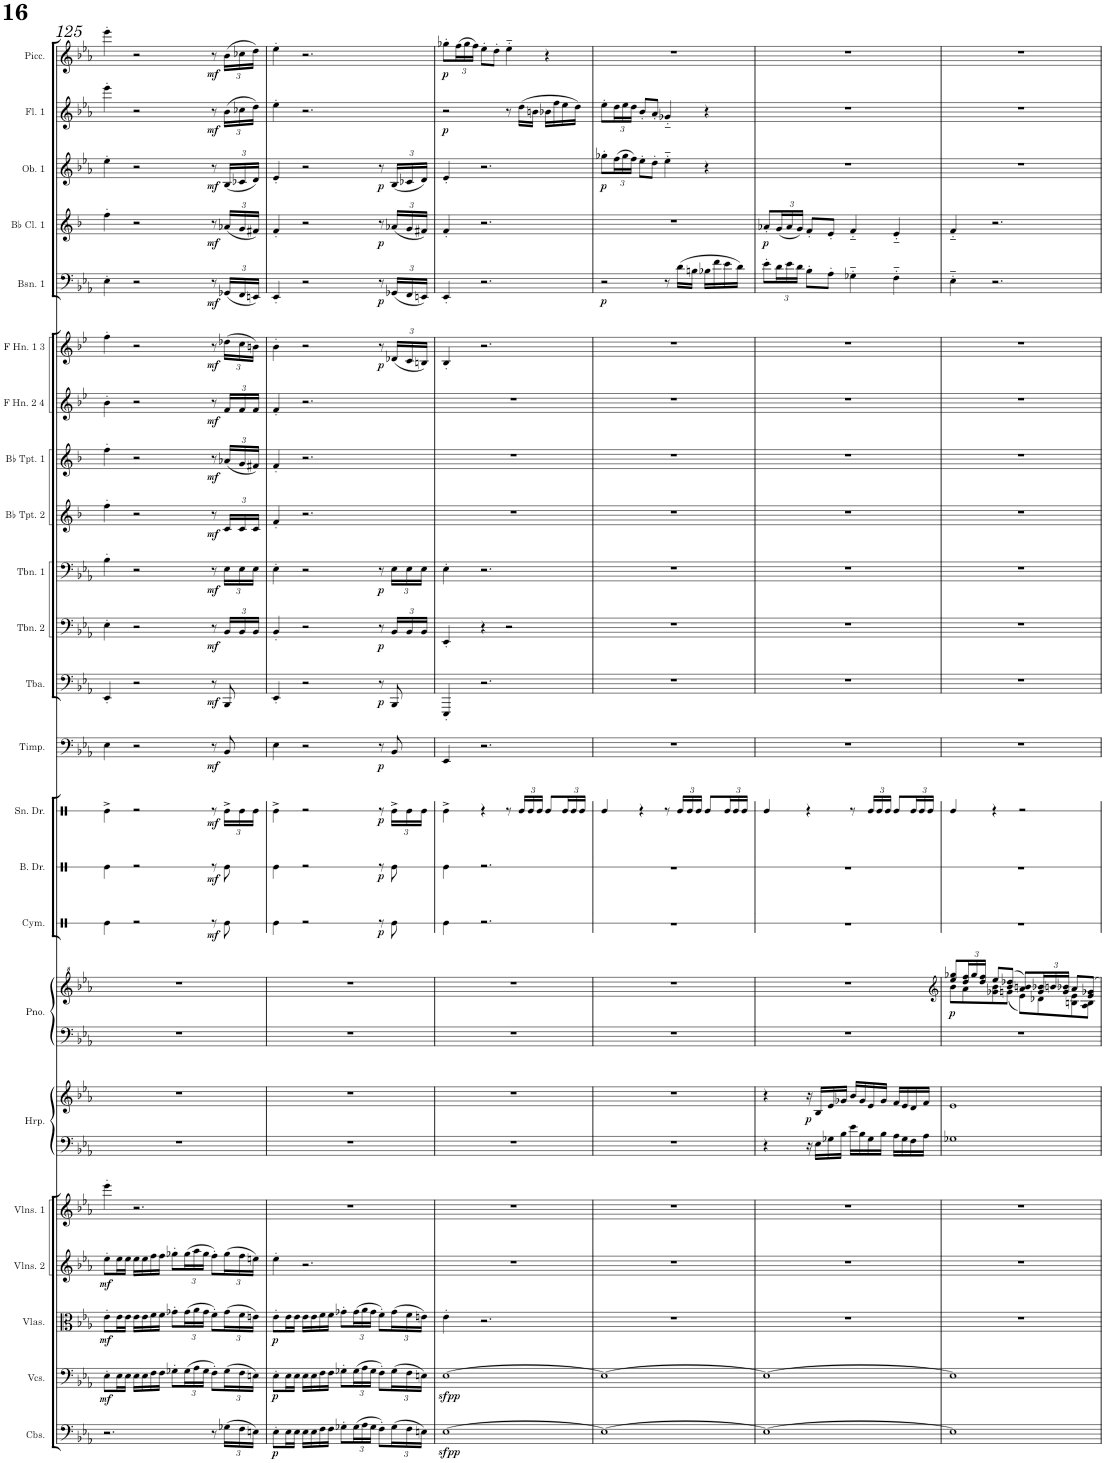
**kern	**dynam	**kern	**dynam	**kern	**dynam	**kern	**dynam	**kern	**kern	**kern	**dynam	**kern	**kern	**dynam	**kern	**dynam	**kern	**dynam	**kern	**dynam	**kern	**dynam	**kern	**dynam	**kern	**dynam	**kern	**dynam	**kern	**dynam	**kern	**dynam	**kern	**dynam	**kern	**dynam	**kern	**dynam	**kern	**dynam	**kern	**dynam	**kern	**dynam	**kern	**dynam
*part23	*part23	*part22	*part22	*part21	*part21	*part20	*part20	*part19	*part18	*part18	*part18	*part17	*part17	*part17	*part16	*part16	*part15	*part15	*part14	*part14	*part13	*part13	*part12	*part12	*part11	*part11	*part10	*part10	*part9	*part9	*part8	*part8	*part7	*part7	*part6	*part6	*part5	*part5	*part4	*part4	*part3	*part3	*part2	*part2	*part1	*part1
*staff25	*staff25	*staff24	*staff24	*staff23	*staff23	*staff22	*staff22	*staff21	*staff20	*staff19	*staff19/20	*staff18	*staff17	*staff17/18	*staff16	*staff16	*staff15	*staff15	*staff14	*staff14	*staff13	*staff13	*staff12	*staff12	*staff11	*staff11	*staff10	*staff10	*staff9	*staff9	*staff8	*staff8	*staff7	*staff7	*staff6	*staff6	*staff5	*staff5	*staff4	*staff4	*staff3	*staff3	*staff2	*staff2	*staff1	*staff1
*I"Contrabasses	*	*I"Violoncellos	*	*I"Violas	*	*I"Violins 2	*	*I"Violins 1	*I"Harp	*	*	*I"Piano	*	*	*I"Cymbal	*	*I"Bass Drum	*	*I"Snare Drum	*	*I"Timpani	*	*I"Tuba	*	*I"Trombone 2	*	*I"Trombone 1	*	*I"Bb Trumpet 2	*	*I"Bb Trumpet 1	*	*I"F Horn 2 &amp; 4	*	*I"F Horn 1 &amp; 3	*	*I"Bassoon 1	*	*I"Bb Clarinet 1	*	*I"Oboe 1	*	*I"Flute 1	*	*I"Piccolo	*
*I'Cbs.	*	*I'Vcs.	*	*I'Vlas.	*	*I'Vlns. 2	*	*I'Vlns. 1	*I'Hrp.	*	*	*I'Pno.	*	*	*I'Cym.	*	*I'B. Dr.	*	*I'Sn. Dr.	*	*I'Timp.	*	*I'Tba.	*	*I'Tbn. 2	*	*I'Tbn. 1	*	*I'Bb Tpt. 2	*	*I'Bb Tpt. 1	*	*I'F Hn. 2 4	*	*I'F Hn. 1 3	*	*I'Bsn. 1	*	*I'Bb Cl. 1	*	*I'Ob. 1	*	*I'Fl. 1	*	*I'Picc.	*
!!LO:PB:g=z
*clefF4	*	*clefF4	*	*clefC3	*	*clefG2	*	*clefG2	*clefF4	*clefG2	*	*clefF4	*clefG^2	*	*clefX	*	*clefX	*	*clefX	*	*clefF4	*	*clefF4	*	*clefF4	*	*clefF4	*	*clefG2	*	*clefG2	*	*clefG2	*	*clefG2	*	*clefF4	*	*clefG2	*	*clefG2	*	*clefG2	*	*clefG2	*
*Trd7c12	*	*	*	*	*	*	*	*	*	*	*	*	*	*	*	*	*	*	*	*	*	*	*	*	*	*	*	*	*Trd1c2	*	*Trd1c2	*	*Trd4c7	*	*Trd4c7	*	*	*	*Trd1c2	*	*	*	*	*	*Trd-7c-12	*
*k[b-e-a-]	*	*k[b-e-a-]	*	*k[b-e-a-]	*	*k[b-e-a-]	*	*k[b-e-a-]	*k[b-e-a-]	*k[b-e-a-]	*	*k[b-e-a-]	*k[b-e-a-]	*	*k[]	*	*k[]	*	*k[]	*	*k[b-e-a-]	*	*k[b-e-a-]	*	*k[b-e-a-]	*	*k[b-e-a-]	*	*k[b-]	*	*k[b-]	*	*k[b-e-]	*	*k[b-e-]	*	*k[b-e-a-]	*	*k[b-]	*	*k[b-e-a-]	*	*k[b-e-a-]	*	*k[b-e-a-]	*
*M4/4	*	*M4/4	*	*M4/4	*	*M4/4	*	*M4/4	*M4/4	*M4/4	*	*M4/4	*M4/4	*	*M4/4	*	*M4/4	*	*M4/4	*	*M4/4	*	*M4/4	*	*M4/4	*	*M4/4	*	*M4/4	*	*M4/4	*	*M4/4	*	*M4/4	*	*M4/4	*	*M4/4	*	*M4/4	*	*M4/4	*	*M4/4	*
=125	=125	=125	=125	=125	=125	=125	=125	=125	=125	=125	=125	=125	=125	=125	=125	=125	=125	=125	=125	=125	=125	=125	=125	=125	=125	=125	=125	=125	=125	=125	=125	=125	=125	=125	=125	=125	=125	=125	=125	=125	=125	=125	=125	=125	=125	=125
!	!	!	!LO:DY:b	!	!LO:DY:b	!	!LO:DY:b	!	!	!	!	!	!	!	!	!	!	!	!	!	!	!	!	!	!	!	!	!	!	!	!	!	!	!	!	!	!	!	!	!	!	!	!	!	!	!
2.r	.	8E-'\L	mf	8e-'\L	mf	8ee-'\L	mf	4eee-'\	1r	1r	.	1r	1r	.	4Re\	.	4Re\	.	4Re^\	.	4E-\	.	4EE-'/	.	4E-'\	.	4B-'\	.	4ff'\	.	4ff'\	.	4b-'\	.	4ff'\	.	4E-'\	.	4ff'\	.	4ee-'\	.	4eee-'\	.	4eee-'\	.
.	.	16E-\L	.	16e-\L	.	16ee-\L	.	.	.	.	.	.	.	.	.	.	.	.	.	.	.	.	.	.	.	.	.	.	.	.	.	.	.	.	.	.	.	.	.	.	.	.	.	.	.	.
.	.	16E-\JJ	.	16e-\JJ	.	16ee-\JJ	.	.	.	.	.	.	.	.	.	.	.	.	.	.	.	.	.	.	.	.	.	.	.	.	.	.	.	.	.	.	.	.	.	.	.	.	.	.	.	.
.	.	16E-\LL	.	16e-\LL	.	16ee-\LL	.	2.r	.	.	.	.	.	.	2r	.	2r	.	2r	.	2r	.	2r	.	2r	.	2r	.	2r	.	2r	.	2r	.	2r	.	2r	.	2r	.	2r	.	2r	.	2r	.
.	.	16E-\	.	16e-\	.	16ee-\	.	.	.	.	.	.	.	.	.	.	.	.	.	.	.	.	.	.	.	.	.	.	.	.	.	.	.	.	.	.	.	.	.	.	.	.	.	.	.	.
.	.	16F\	.	16f\	.	16ff\	.	.	.	.	.	.	.	.	.	.	.	.	.	.	.	.	.	.	.	.	.	.	.	.	.	.	.	.	.	.	.	.	.	.	.	.	.	.	.	.
.	.	16F\JJ	.	16f\JJ	.	16ff\JJ	.	.	.	.	.	.	.	.	.	.	.	.	.	.	.	.	.	.	.	.	.	.	.	.	.	.	.	.	.	.	.	.	.	.	.	.	.	.	.	.
.	.	8G-X'\L	.	8g-X'\L	.	8gg-X'\L	.	.	.	.	.	.	.	.	.	.	.	.	.	.	.	.	.	.	.	.	.	.	.	.	.	.	.	.	.	.	.	.	.	.	.	.	.	.	.	.
*	*	*Xbrackettup	*	*Xbrackettup	*	*Xbrackettup	*	*	*	*	*	*	*	*	*	*	*	*	*	*	*	*	*	*	*	*	*	*	*	*	*	*	*	*	*	*	*	*	*	*	*	*	*	*	*	*
.	.	(24G-\L	.	(24g-\L	.	(24gg-\L	.	.	.	.	.	.	.	.	.	.	.	.	.	.	.	.	.	.	.	.	.	.	.	.	.	.	.	.	.	.	.	.	.	.	.	.	.	.	.	.
.	.	24A-\	.	24a-\	.	24aa-\	.	.	.	.	.	.	.	.	.	.	.	.	.	.	.	.	.	.	.	.	.	.	.	.	.	.	.	.	.	.	.	.	.	.	.	.	.	.	.	.
.	.	24G-\JJ	.	24g-\JJ	.	24gg-\JJ	.	.	.	.	.	.	.	.	.	.	.	.	.	.	.	.	.	.	.	.	.	.	.	.	.	.	.	.	.	.	.	.	.	.	.	.	.	.	.	.
!	!	!	!	!	!	!	!	!	!	!	!	!	!	!	!	!LO:DY:b	!	!LO:DY:b	!	!LO:DY:b	!	!LO:DY:b	!	!LO:DY:b	!	!LO:DY:b	!	!LO:DY:b	!	!LO:DY:b	!	!LO:DY:b	!	!LO:DY:b	!	!LO:DY:b	!	!LO:DY:b	!	!LO:DY:b	!	!LO:DY:b	!	!LO:DY:b	!	!LO:DY:b
8r	.	8F'\L)	.	8f'\L)	.	8ff'\L)	.	.	.	.	.	.	.	.	8r	mf	8r	mf	8r	mf	8r	mf	8r	mf	8r	mf	8r	mf	8r	mf	8r	mf	8r	mf	8r	mf	8r	mf	8r	mf	8r	mf	8r	mf	8r	mf
*Xbrackettup	*	*	*	*	*	*	*	*	*	*	*	*	*	*	*	*	*	*	*Xbrackettup	*	*	*	*	*	*Xbrackettup	*	*Xbrackettup	*	*Xbrackettup	*	*Xbrackettup	*	*Xbrackettup	*	*Xbrackettup	*	*Xbrackettup	*	*Xbrackettup	*	*Xbrackettup	*	*Xbrackettup	*	*Xbrackettup	*
(24G-X\LL	.	(24G-\L	.	(24g-\L	.	(24gg-\L	.	.	.	.	.	.	.	.	8Re\	.	8Re\	.	24Re^\LL	.	8BB-/	.	8BBB-/	.	24BB-/LL	.	24E-\LL	.	24c/LL	.	(24a-X/LL	.	24f/LL	.	(24dd-X\LL	.	(24GG-X/LL	.	(24a-X/LL	.	(24B-/LL	.	(24b-\LL	.	(24b-\LL	.
24F\	.	24F\	.	24f\	.	24ff\	.	.	.	.	.	.	.	.	.	.	.	.	24Re\	.	.	.	.	.	24BB-/	.	24E-\	.	24c/	.	24g/	.	24f/	.	24cc\	.	24FF/	.	24g/	.	24c-X/	.	24cc-X\	.	24cc-X\	.
24En\JJ)	.	24En\JJ)	.	24en\JJ)	.	24een\JJ)	.	.	.	.	.	.	.	.	.	.	.	.	24Re\JJ	.	.	.	.	.	24BB-/JJ	.	24E-\JJ	.	24c/JJ	.	24f#X/JJ)	.	24f/JJ	.	24bn\JJ)	.	24EEn/JJ)	.	24f#X/JJ)	.	24d/JJ)	.	24dd\JJ)	.	24dd\JJ)	.
=126	=126	=126	=126	=126	=126	=126	=126	=126	=126	=126	=126	=126	=126	=126	=126	=126	=126	=126	=126	=126	=126	=126	=126	=126	=126	=126	=126	=126	=126	=126	=126	=126	=126	=126	=126	=126	=126	=126	=126	=126	=126	=126	=126	=126	=126	=126
!	!LO:DY:b	!	!LO:DY:b	!	!LO:DY:b	!	!	!	!	!	!	!	!	!	!	!	!	!	!	!	!	!	!	!	!	!	!	!	!	!	!	!	!	!	!	!	!	!	!	!	!	!	!	!	!	!
8E-'\L	p	8E-'\L	p	8e-'\L	p	4ee-'\	.	1r	1r	1r	.	1r	1r	.	4Re\	.	4Re\	.	4Re^\	.	4E-\	.	4EE-'/	.	4BB-'/	.	4E-'\	.	4f'/	.	4f'/	.	4f'/	.	4b-'\	.	4EE-'/	.	4f'/	.	4e-'/	.	4ee-'\	.	4ee-'\	.
16E-\L	.	16E-\L	.	16e-\L	.	.	.	.	.	.	.	.	.	.	.	.	.	.	.	.	.	.	.	.	.	.	.	.	.	.	.	.	.	.	.	.	.	.	.	.	.	.	.	.	.	.
16E-\JJ	.	16E-\JJ	.	16e-\JJ	.	.	.	.	.	.	.	.	.	.	.	.	.	.	.	.	.	.	.	.	.	.	.	.	.	.	.	.	.	.	.	.	.	.	.	.	.	.	.	.	.	.
16E-\LL	.	16E-\LL	.	16e-\LL	.	2.r	.	.	.	.	.	.	.	.	2r	.	2r	.	2r	.	2r	.	2r	.	2r	.	2r	.	2.r	.	2.r	.	2.r	.	2r	.	2r	.	2r	.	2r	.	2.r	.	2.r	.
16E-\	.	16E-\	.	16e-\	.	.	.	.	.	.	.	.	.	.	.	.	.	.	.	.	.	.	.	.	.	.	.	.	.	.	.	.	.	.	.	.	.	.	.	.	.	.	.	.	.	.
16F\	.	16F\	.	16f\	.	.	.	.	.	.	.	.	.	.	.	.	.	.	.	.	.	.	.	.	.	.	.	.	.	.	.	.	.	.	.	.	.	.	.	.	.	.	.	.	.	.
16F\JJ	.	16F\JJ	.	16f\JJ	.	.	.	.	.	.	.	.	.	.	.	.	.	.	.	.	.	.	.	.	.	.	.	.	.	.	.	.	.	.	.	.	.	.	.	.	.	.	.	.	.	.
8G-X'\L	.	8G-X'\L	.	8g-X'\L	.	.	.	.	.	.	.	.	.	.	.	.	.	.	.	.	.	.	.	.	.	.	.	.	.	.	.	.	.	.	.	.	.	.	.	.	.	.	.	.	.	.
(24G-\L	.	(24G-\L	.	(24g-\L	.	.	.	.	.	.	.	.	.	.	.	.	.	.	.	.	.	.	.	.	.	.	.	.	.	.	.	.	.	.	.	.	.	.	.	.	.	.	.	.	.	.
24A-\	.	24A-\	.	24a-\	.	.	.	.	.	.	.	.	.	.	.	.	.	.	.	.	.	.	.	.	.	.	.	.	.	.	.	.	.	.	.	.	.	.	.	.	.	.	.	.	.	.
24G-\JJ	.	24G-\JJ	.	24g-\JJ	.	.	.	.	.	.	.	.	.	.	.	.	.	.	.	.	.	.	.	.	.	.	.	.	.	.	.	.	.	.	.	.	.	.	.	.	.	.	.	.	.	.
!	!	!	!	!	!	!	!	!	!	!	!	!	!	!	!	!LO:DY:b	!	!LO:DY:b	!	!LO:DY:b	!	!LO:DY:b	!	!LO:DY:b	!	!LO:DY:b	!	!LO:DY:b	!	!	!	!	!	!	!	!LO:DY:b	!	!LO:DY:b	!	!LO:DY:b	!	!LO:DY:b	!	!	!	!
8F'\L)	.	8F'\L)	.	8f'\L)	.	.	.	.	.	.	.	.	.	.	8r	p	8r	p	8r	p	8r	p	8r	p	8r	p	8r	p	.	.	.	.	.	.	8r	p	8r	p	8r	p	8r	p	.	.	.	.
(24G-\L	.	(24G-\L	.	(24g-\L	.	.	.	.	.	.	.	.	.	.	8Re\	.	8Re\	.	24Re^\LL	.	8BB-/	.	8BBB-/	.	24BB-/LL	.	24E-\LL	.	.	.	.	.	.	.	(24d-X/LL	.	(24GG-X/LL	.	(24a-X/LL	.	(24B-/LL	.	.	.	.	.
24F\	.	24F\	.	24f\	.	.	.	.	.	.	.	.	.	.	.	.	.	.	24Re\	.	.	.	.	.	24BB-/	.	24E-\	.	.	.	.	.	.	.	24c/	.	24FF/	.	24g/	.	24c-X/	.	.	.	.	.
24En\JJ)	.	24En\JJ)	.	24en\JJ)	.	.	.	.	.	.	.	.	.	.	.	.	.	.	24Re\JJ	.	.	.	.	.	24BB-/JJ	.	24E-\JJ	.	.	.	.	.	.	.	24Bn/JJ)	.	24EEn/JJ)	.	24f#X/JJ)	.	24d/JJ)	.	.	.	.	.
=127	=127	=127	=127	=127	=127	=127	=127	=127	=127	=127	=127	=127	=127	=127	=127	=127	=127	=127	=127	=127	=127	=127	=127	=127	=127	=127	=127	=127	=127	=127	=127	=127	=127	=127	=127	=127	=127	=127	=127	=127	=127	=127	=127	=127	=127	=127
!	!LO:DY:b	!	!LO:DY:b	!	!	!	!	!	!	!	!	!	!	!	!	!	!	!	!	!	!	!	!	!	!	!	!	!	!	!	!	!	!	!	!	!	!	!	!	!	!	!	!	!LO:DY:b	!	!LO:DY:b
[1E-	sfpp	[1E-	sfpp	4e-'\	.	1r	.	1r	1r	1r	.	1r	1r	.	4Re\	.	4Re\	.	4Re^\	.	4EE-/	.	4EEE-'/	.	4EE-'/	.	4E-'\	.	1r	.	1r	.	1r	.	4B-'/	.	4EE-'/	.	4f'/	.	4e-'/	.	2r	p	8gg-X'\L	p
.	.	.	.	.	.	.	.	.	.	.	.	.	.	.	.	.	.	.	.	.	.	.	.	.	.	.	.	.	.	.	.	.	.	.	.	.	.	.	.	.	.	.	.	.	(24ff\L	.
.	.	.	.	.	.	.	.	.	.	.	.	.	.	.	.	.	.	.	.	.	.	.	.	.	.	.	.	.	.	.	.	.	.	.	.	.	.	.	.	.	.	.	.	.	24gg-\	.
.	.	.	.	.	.	.	.	.	.	.	.	.	.	.	.	.	.	.	.	.	.	.	.	.	.	.	.	.	.	.	.	.	.	.	.	.	.	.	.	.	.	.	.	.	24ff\JJ)	.
.	.	.	.	2.r	.	.	.	.	.	.	.	.	.	.	2.r	.	2.r	.	4r	.	2.r	.	2.r	.	4r	.	2.r	.	.	.	.	.	.	.	2.r	.	2.r	.	2.r	.	2.r	.	.	.	8ee-'\L	.
.	.	.	.	.	.	.	.	.	.	.	.	.	.	.	.	.	.	.	.	.	.	.	.	.	.	.	.	.	.	.	.	.	.	.	.	.	.	.	.	.	.	.	.	.	8dd'\J	.
.	.	.	.	.	.	.	.	.	.	.	.	.	.	.	.	.	.	.	8r	.	.	.	.	.	2r	.	.	.	.	.	.	.	.	.	.	.	.	.	.	.	.	.	8r	.	4ee-'~\	.
.	.	.	.	.	.	.	.	.	.	.	.	.	.	.	.	.	.	.	24Re/LL	.	.	.	.	.	.	.	.	.	.	.	.	.	.	.	.	.	.	.	.	.	.	.	(16dd\LL	.	.	.
.	.	.	.	.	.	.	.	.	.	.	.	.	.	.	.	.	.	.	24Re/	.	.	.	.	.	.	.	.	.	.	.	.	.	.	.	.	.	.	.	.	.	.	.	.	.	.	.
.	.	.	.	.	.	.	.	.	.	.	.	.	.	.	.	.	.	.	.	.	.	.	.	.	.	.	.	.	.	.	.	.	.	.	.	.	.	.	.	.	.	.	16bn\JJ	.	.	.
.	.	.	.	.	.	.	.	.	.	.	.	.	.	.	.	.	.	.	24Re/JJ	.	.	.	.	.	.	.	.	.	.	.	.	.	.	.	.	.	.	.	.	.	.	.	.	.	.	.
.	.	.	.	.	.	.	.	.	.	.	.	.	.	.	.	.	.	.	8Re/L	.	.	.	.	.	.	.	.	.	.	.	.	.	.	.	.	.	.	.	.	.	.	.	16b-X\LL	.	4r	.
.	.	.	.	.	.	.	.	.	.	.	.	.	.	.	.	.	.	.	.	.	.	.	.	.	.	.	.	.	.	.	.	.	.	.	.	.	.	.	.	.	.	.	16ff\	.	.	.
.	.	.	.	.	.	.	.	.	.	.	.	.	.	.	.	.	.	.	24Re/L	.	.	.	.	.	.	.	.	.	.	.	.	.	.	.	.	.	.	.	.	.	.	.	16ee-\	.	.	.
.	.	.	.	.	.	.	.	.	.	.	.	.	.	.	.	.	.	.	24Re/	.	.	.	.	.	.	.	.	.	.	.	.	.	.	.	.	.	.	.	.	.	.	.	.	.	.	.
.	.	.	.	.	.	.	.	.	.	.	.	.	.	.	.	.	.	.	.	.	.	.	.	.	.	.	.	.	.	.	.	.	.	.	.	.	.	.	.	.	.	.	16dd\JJ)	.	.	.
.	.	.	.	.	.	.	.	.	.	.	.	.	.	.	.	.	.	.	24Re/JJ	.	.	.	.	.	.	.	.	.	.	.	.	.	.	.	.	.	.	.	.	.	.	.	.	.	.	.
=128	=128	=128	=128	=128	=128	=128	=128	=128	=128	=128	=128	=128	=128	=128	=128	=128	=128	=128	=128	=128	=128	=128	=128	=128	=128	=128	=128	=128	=128	=128	=128	=128	=128	=128	=128	=128	=128	=128	=128	=128	=128	=128	=128	=128	=128	=128
!	!	!	!	!	!	!	!	!	!	!	!	!	!	!	!	!	!	!	!	!	!	!	!	!	!	!	!	!	!	!	!	!	!	!	!	!	!	!LO:DY:b	!	!	!	!LO:DY:b	!	!	!	!
1E-_	.	1E-_	.	1r	.	1r	.	1r	1r	1r	.	1r	1r	.	1r	.	1r	.	4Re/	.	1r	.	1r	.	1r	.	1r	.	1r	.	1r	.	1r	.	1r	.	2r	p	1r	.	8gg-X'\L	p	8ee-'\L	.	1r	.
.	.	.	.	.	.	.	.	.	.	.	.	.	.	.	.	.	.	.	.	.	.	.	.	.	.	.	.	.	.	.	.	.	.	.	.	.	.	.	.	.	(24ff\L	.	24dd\L	.	.	.
.	.	.	.	.	.	.	.	.	.	.	.	.	.	.	.	.	.	.	.	.	.	.	.	.	.	.	.	.	.	.	.	.	.	.	.	.	.	.	.	.	24gg-\	.	24ee-\	.	.	.
.	.	.	.	.	.	.	.	.	.	.	.	.	.	.	.	.	.	.	.	.	.	.	.	.	.	.	.	.	.	.	.	.	.	.	.	.	.	.	.	.	24ff\JJ)	.	24dd\JJ	.	.	.
.	.	.	.	.	.	.	.	.	.	.	.	.	.	.	.	.	.	.	4r	.	.	.	.	.	.	.	.	.	.	.	.	.	.	.	.	.	.	.	.	.	8ee-'\L	.	8b-'/L	.	.	.
.	.	.	.	.	.	.	.	.	.	.	.	.	.	.	.	.	.	.	.	.	.	.	.	.	.	.	.	.	.	.	.	.	.	.	.	.	.	.	.	.	8dd'\J	.	8a-'/J	.	.	.
.	.	.	.	.	.	.	.	.	.	.	.	.	.	.	.	.	.	.	8r	.	.	.	.	.	.	.	.	.	.	.	.	.	.	.	.	.	8r	.	.	.	4ee-'~\	.	4g-X'~/	.	.	.
.	.	.	.	.	.	.	.	.	.	.	.	.	.	.	.	.	.	.	24Re/LL	.	.	.	.	.	.	.	.	.	.	.	.	.	.	.	.	.	(16d\LL	.	.	.	.	.	.	.	.	.
.	.	.	.	.	.	.	.	.	.	.	.	.	.	.	.	.	.	.	24Re/	.	.	.	.	.	.	.	.	.	.	.	.	.	.	.	.	.	.	.	.	.	.	.	.	.	.	.
.	.	.	.	.	.	.	.	.	.	.	.	.	.	.	.	.	.	.	.	.	.	.	.	.	.	.	.	.	.	.	.	.	.	.	.	.	16Bn\JJ	.	.	.	.	.	.	.	.	.
.	.	.	.	.	.	.	.	.	.	.	.	.	.	.	.	.	.	.	24Re/JJ	.	.	.	.	.	.	.	.	.	.	.	.	.	.	.	.	.	.	.	.	.	.	.	.	.	.	.
.	.	.	.	.	.	.	.	.	.	.	.	.	.	.	.	.	.	.	8Re/L	.	.	.	.	.	.	.	.	.	.	.	.	.	.	.	.	.	16B-X\LL	.	.	.	4r	.	4r	.	.	.
.	.	.	.	.	.	.	.	.	.	.	.	.	.	.	.	.	.	.	.	.	.	.	.	.	.	.	.	.	.	.	.	.	.	.	.	.	16f\	.	.	.	.	.	.	.	.	.
.	.	.	.	.	.	.	.	.	.	.	.	.	.	.	.	.	.	.	24Re/L	.	.	.	.	.	.	.	.	.	.	.	.	.	.	.	.	.	16e-\	.	.	.	.	.	.	.	.	.
.	.	.	.	.	.	.	.	.	.	.	.	.	.	.	.	.	.	.	24Re/	.	.	.	.	.	.	.	.	.	.	.	.	.	.	.	.	.	.	.	.	.	.	.	.	.	.	.
.	.	.	.	.	.	.	.	.	.	.	.	.	.	.	.	.	.	.	.	.	.	.	.	.	.	.	.	.	.	.	.	.	.	.	.	.	16d\JJ)	.	.	.	.	.	.	.	.	.
.	.	.	.	.	.	.	.	.	.	.	.	.	.	.	.	.	.	.	24Re/JJ	.	.	.	.	.	.	.	.	.	.	.	.	.	.	.	.	.	.	.	.	.	.	.	.	.	.	.
=129	=129	=129	=129	=129	=129	=129	=129	=129	=129	=129	=129	=129	=129	=129	=129	=129	=129	=129	=129	=129	=129	=129	=129	=129	=129	=129	=129	=129	=129	=129	=129	=129	=129	=129	=129	=129	=129	=129	=129	=129	=129	=129	=129	=129	=129	=129
!	!	!	!	!	!	!	!	!	!	!	!	!	!	!	!	!	!	!	!	!	!	!	!	!	!	!	!	!	!	!	!	!	!	!	!	!	!	!	!	!LO:DY:b	!	!	!	!	!	!
1E-_	.	1E-_	.	1r	.	1r	.	1r	4r	4r	.	1r	1r	.	1r	.	1r	.	4Re/	.	1r	.	1r	.	1r	.	1r	.	1r	.	1r	.	1r	.	1r	.	8e-'\L	.	8a-X'/L	p	1r	.	1r	.	1r	.
.	.	.	.	.	.	.	.	.	.	.	.	.	.	.	.	.	.	.	.	.	.	.	.	.	.	.	.	.	.	.	.	.	.	.	.	.	24d\L	.	(24g/L	.	.	.	.	.	.	.
.	.	.	.	.	.	.	.	.	.	.	.	.	.	.	.	.	.	.	.	.	.	.	.	.	.	.	.	.	.	.	.	.	.	.	.	.	24e-\	.	24a-/	.	.	.	.	.	.	.
.	.	.	.	.	.	.	.	.	.	.	.	.	.	.	.	.	.	.	.	.	.	.	.	.	.	.	.	.	.	.	.	.	.	.	.	.	24d\JJ	.	24g/JJ)	.	.	.	.	.	.	.
!	!	!	!	!	!	!	!	!	!	!	!LO:DY:b	!	!	!	!	!	!	!	!	!	!	!	!	!	!	!	!	!	!	!	!	!	!	!	!	!	!	!	!	!	!	!	!	!	!	!
.	.	.	.	.	.	.	.	.	16r	16r	p	.	.	.	.	.	.	.	4r	.	.	.	.	.	.	.	.	.	.	.	.	.	.	.	.	.	8B-'\L	.	8f'/L	.	.	.	.	.	.	.
.	.	.	.	.	.	.	.	.	16E-\LL	16B-/LL	.	.	.	.	.	.	.	.	.	.	.	.	.	.	.	.	.	.	.	.	.	.	.	.	.	.	.	.	.	.	.	.	.	.	.	.
.	.	.	.	.	.	.	.	.	16G-X\	16e-/	.	.	.	.	.	.	.	.	.	.	.	.	.	.	.	.	.	.	.	.	.	.	.	.	.	.	8A-'\J	.	8e'/J	.	.	.	.	.	.	.
.	.	.	.	.	.	.	.	.	16B-\JJ	16g-X/JJ	.	.	.	.	.	.	.	.	.	.	.	.	.	.	.	.	.	.	.	.	.	.	.	.	.	.	.	.	.	.	.	.	.	.	.	.
.	.	.	.	.	.	.	.	.	16e-\LL	16b-/LL	.	.	.	.	.	.	.	.	8r	.	.	.	.	.	.	.	.	.	.	.	.	.	.	.	.	.	4G-X'~\	.	4f'~/	.	.	.	.	.	.	.
.	.	.	.	.	.	.	.	.	16B-\	16g-/	.	.	.	.	.	.	.	.	.	.	.	.	.	.	.	.	.	.	.	.	.	.	.	.	.	.	.	.	.	.	.	.	.	.	.	.
.	.	.	.	.	.	.	.	.	16G-\	16e-/	.	.	.	.	.	.	.	.	24Re/LL	.	.	.	.	.	.	.	.	.	.	.	.	.	.	.	.	.	.	.	.	.	.	.	.	.	.	.
.	.	.	.	.	.	.	.	.	.	.	.	.	.	.	.	.	.	.	24Re/	.	.	.	.	.	.	.	.	.	.	.	.	.	.	.	.	.	.	.	.	.	.	.	.	.	.	.
.	.	.	.	.	.	.	.	.	16B-\JJ	16g-/JJ	.	.	.	.	.	.	.	.	.	.	.	.	.	.	.	.	.	.	.	.	.	.	.	.	.	.	.	.	.	.	.	.	.	.	.	.
.	.	.	.	.	.	.	.	.	.	.	.	.	.	.	.	.	.	.	24Re/JJ	.	.	.	.	.	.	.	.	.	.	.	.	.	.	.	.	.	.	.	.	.	.	.	.	.	.	.
.	.	.	.	.	.	.	.	.	16A-\LL	16f/LL	.	.	.	.	.	.	.	.	8Re/L	.	.	.	.	.	.	.	.	.	.	.	.	.	.	.	.	.	4F'~\	.	4e'~/	.	.	.	.	.	.	.
.	.	.	.	.	.	.	.	.	16G-\	16e-/	.	.	.	.	.	.	.	.	.	.	.	.	.	.	.	.	.	.	.	.	.	.	.	.	.	.	.	.	.	.	.	.	.	.	.	.
.	.	.	.	.	.	.	.	.	16F\	16d/	.	.	.	.	.	.	.	.	24Re/L	.	.	.	.	.	.	.	.	.	.	.	.	.	.	.	.	.	.	.	.	.	.	.	.	.	.	.
.	.	.	.	.	.	.	.	.	.	.	.	.	.	.	.	.	.	.	24Re/	.	.	.	.	.	.	.	.	.	.	.	.	.	.	.	.	.	.	.	.	.	.	.	.	.	.	.
.	.	.	.	.	.	.	.	.	16A-\JJ	16f/JJ	.	.	.	.	.	.	.	.	.	.	.	.	.	.	.	.	.	.	.	.	.	.	.	.	.	.	.	.	.	.	.	.	.	.	.	.
.	.	.	.	.	.	.	.	.	.	.	.	.	.	.	.	.	.	.	24Re/JJ	.	.	.	.	.	.	.	.	.	.	.	.	.	.	.	.	.	.	.	.	.	.	.	.	.	.	.
=130	=130	=130	=130	=130	=130	=130	=130	=130	=130	=130	=130	=130	=130	=130	=130	=130	=130	=130	=130	=130	=130	=130	=130	=130	=130	=130	=130	=130	=130	=130	=130	=130	=130	=130	=130	=130	=130	=130	=130	=130	=130	=130	=130	=130	=130	=130
*	*	*	*	*	*	*	*	*	*	*	*	*	*clefG2	*	*	*	*	*	*	*	*	*	*	*	*	*	*	*	*	*	*	*	*	*	*	*	*	*	*	*	*	*	*	*	*	*
*	*	*	*	*	*	*	*	*	*	*	*	*	*^	*	*	*	*	*	*	*	*	*	*	*	*	*	*	*	*	*	*	*	*	*	*	*	*	*	*	*	*	*	*	*	*	*
!	!	!	!	!	!	!	!	!	!	!	!	!	!	!	!LO:DY:b	!	!	!	!	!	!	!	!	!	!	!	!	!	!	!	!	!	!	!	!	!	!	!	!	!	!	!	!	!	!	!	!
1E-]	.	1E-]	.	1r	.	1r	.	1r	1G-X	1e-	.	1r	8ee-/ 8gg-X/L	8b-\L	p	1r	.	1r	.	4Re/	.	1r	.	1r	.	1r	.	1r	.	1r	.	1r	.	1r	.	1r	.	4E-'~\	.	4f'~/	.	1r	.	1r	.	1r	.
*	*	*	*	*	*	*	*	*	*	*	*	*	*Xbrackettup	*	*	*	*	*	*	*	*	*	*	*	*	*	*	*	*	*	*	*	*	*	*	*	*	*	*	*	*	*	*	*	*	*	*
.	.	.	.	.	.	.	.	.	.	.	.	.	24dd/ 24ff/L	8a-\	.	.	.	.	.	.	.	.	.	.	.	.	.	.	.	.	.	.	.	.	.	.	.	.	.	.	.	.	.	.	.	.	.
.	.	.	.	.	.	.	.	.	.	.	.	.	24gg-/	.	.	.	.	.	.	.	.	.	.	.	.	.	.	.	.	.	.	.	.	.	.	.	.	.	.	.	.	.	.	.	.	.	.
.	.	.	.	.	.	.	.	.	.	.	.	.	24dd/ 24ff/JJ	.	.	.	.	.	.	.	.	.	.	.	.	.	.	.	.	.	.	.	.	.	.	.	.	.	.	.	.	.	.	.	.	.	.
.	.	.	.	.	.	.	.	.	.	.	.	.	8ee-/L	8g-X\ 8b-\	.	.	.	.	.	4r	.	.	.	.	.	.	.	.	.	.	.	.	.	.	.	.	.	2.r	.	2.r	.	.	.	.	.	.	.
.	.	.	.	.	.	.	.	.	.	.	.	.	(8b-/ 8dd-X/J	(8gn\J	.	.	.	.	.	.	.	.	.	.	.	.	.	.	.	.	.	.	.	.	.	.	.	.	.	.	.	.	.	.	.	.	.
.	.	.	.	.	.	.	.	.	.	.	.	.	8a-/ 8bn/L)	8e-\L)	.	.	.	.	.	2r	.	.	.	.	.	.	.	.	.	.	.	.	.	.	.	.	.	.	.	.	.	.	.	.	.	.	.
.	.	.	.	.	.	.	.	.	.	.	.	.	24g/ 24b-X/L	8d-X\	.	.	.	.	.	.	.	.	.	.	.	.	.	.	.	.	.	.	.	.	.	.	.	.	.	.	.	.	.	.	.	.	.
.	.	.	.	.	.	.	.	.	.	.	.	.	24bn/	.	.	.	.	.	.	.	.	.	.	.	.	.	.	.	.	.	.	.	.	.	.	.	.	.	.	.	.	.	.	.	.	.	.
.	.	.	.	.	.	.	.	.	.	.	.	.	24g/ 24b-X/JJ	.	.	.	.	.	.	.	.	.	.	.	.	.	.	.	.	.	.	.	.	.	.	.	.	.	.	.	.	.	.	.	.	.	.
.	.	.	.	.	.	.	.	.	.	.	.	.	8a-/L	8Bn\ 8e-\	.	.	.	.	.	.	.	.	.	.	.	.	.	.	.	.	.	.	.	.	.	.	.	.	.	.	.	.	.	.	.	.	.
.	.	.	.	.	.	.	.	.	.	.	.	.	8e-/ 8g-X/J	8A-\ 8B\J	.	.	.	.	.	.	.	.	.	.	.	.	.	.	.	.	.	.	.	.	.	.	.	.	.	.	.	.	.	.	.	.	.
*	*	*	*	*	*	*	*	*	*	*	*	*	*v	*v	*	*	*	*	*	*	*	*	*	*	*	*	*	*	*	*	*	*	*	*	*	*	*	*	*	*	*	*	*	*	*	*	*
=	=	=	=	=	=	=	=	=	=	=	=	=	=	=	=	=	=	=	=	=	=	=	=	=	=	=	=	=	=	=	=	=	=	=	=	=	=	=	=	=	=	=	=	=	=	=
*-	*-	*-	*-	*-	*-	*-	*-	*-	*-	*-	*-	*-	*-	*-	*-	*-	*-	*-	*-	*-	*-	*-	*-	*-	*-	*-	*-	*-	*-	*-	*-	*-	*-	*-	*-	*-	*-	*-	*-	*-	*-	*-	*-	*-	*-	*-
